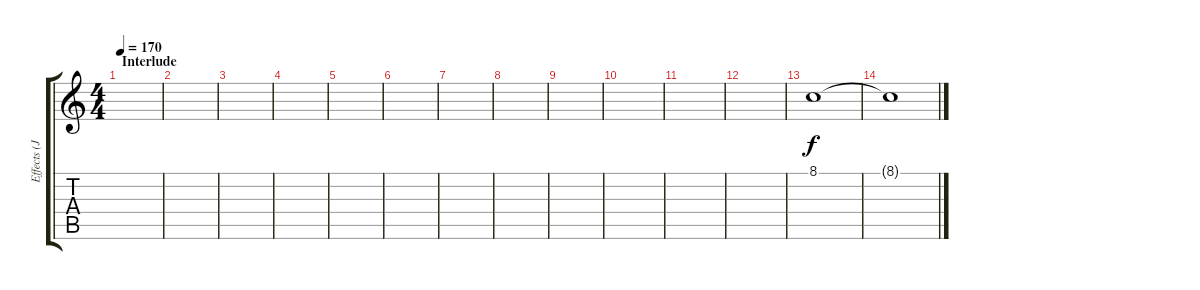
\track ("Effects (Jamie)" "Effects (J") {instrument pad2warm}
\staff {score tabs}
\tuning (E4 B3 G3 D3 A2 E2) {hide}
\ts (4 4)
\section ("" "Interlude")
\tempo 170
\clef g2
\ks c
|
|
|
|
|
|
|
|
|
|
|
|
8.1.1 |
8.1{t}.1
